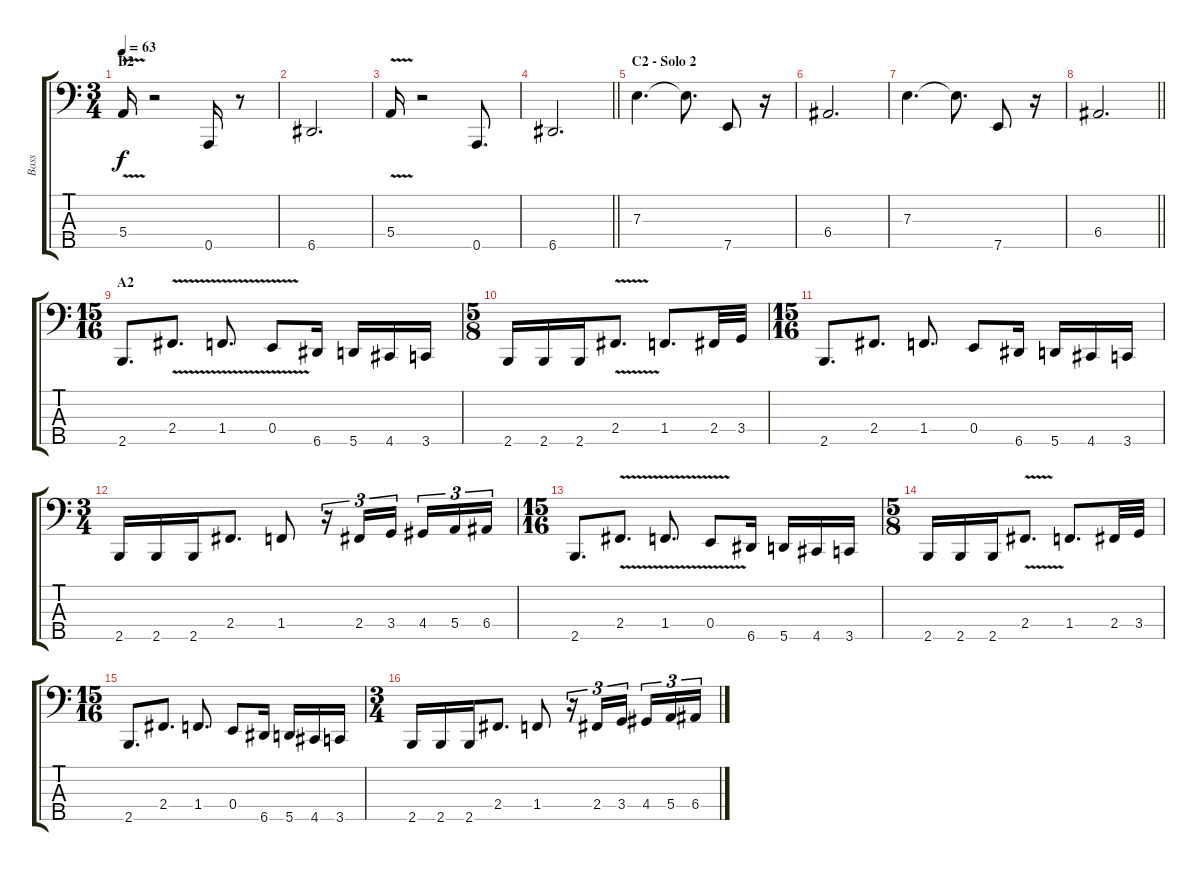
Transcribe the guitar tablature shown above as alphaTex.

\track ("Bass" "Bass") {instrument electricbassfinger}
\staff {score tabs}
\tuning (G2 D2 A1 E1 A0) {hide}
\ts (3 4)
\section ("" "B2")
\tempo 63
\clef f4
\ks c
5.4{v}.16{dy f} r.2 0.5.16 r.8 |
6.5.2{d} |
5.4{v}.16 r.2 0.5.8{d} |
\barLineRight lightlight
6.5.2{d} |
\section ("" "C2 - Solo 2")
7.3.4{d} 7.3{t}.8{d} 7.5.8 r.16 |
6.4.2{d} |
7.3.4{d} 7.3{t}.8{d} 7.5.8 r.16 |
\barLineRight lightlight
6.4.2{d} |
\ts (15 16)
\section ("" "A2")
2.5.8{d} 2.4{v}.8{d} 1.4{v}.8{d} 0.4{v}.8 6.5.16 5.5.16 4.5.16 3.5.16 |
\ts (5 8)
2.5.16 2.5.16 2.5.16 2.4{v}.8{d} 1.4.8{d} 2.4.32 3.4.32 |
\ts (15 16)
2.5.8{d} 2.4.8{d} 1.4.8{d} 0.4.8 6.5.16 5.5.16 4.5.16 3.5.16 |
\ts (3 4)
2.5.16 2.5.16 2.5.16 2.4.8{d} 1.4.8 r.16{tu (3 2)} 2.4.16{tu (3 2)} 3.4.16{tu (3 2) beam splitsecondary} 4.4.16{tu (3 2)} 5.4.16{tu (3 2)} 6.4.16{tu (3 2)} |
\ts (15 16)
2.5.8{d} 2.4{v}.8{d} 1.4{v}.8{d} 0.4{v}.8 6.5.16 5.5.16 4.5.16 3.5.16 |
\ts (5 8)
2.5.16 2.5.16 2.5.16 2.4{v}.8{d} 1.4.8{d} 2.4.32 3.4.32 |
\ts (15 16)
2.5.8{d} 2.4.8{d} 1.4.8{d} 0.4.8 6.5.16 5.5.16 4.5.16 3.5.16 |
\ts (3 4)
2.5.16 2.5.16 2.5.16 2.4.8{d} 1.4.8 r.16{tu (3 2)} 2.4.16{tu (3 2)} 3.4.16{tu (3 2) beam splitsecondary} 4.4.16{tu (3 2)} 5.4.16{tu (3 2)} 6.4.16{tu (3 2)}
